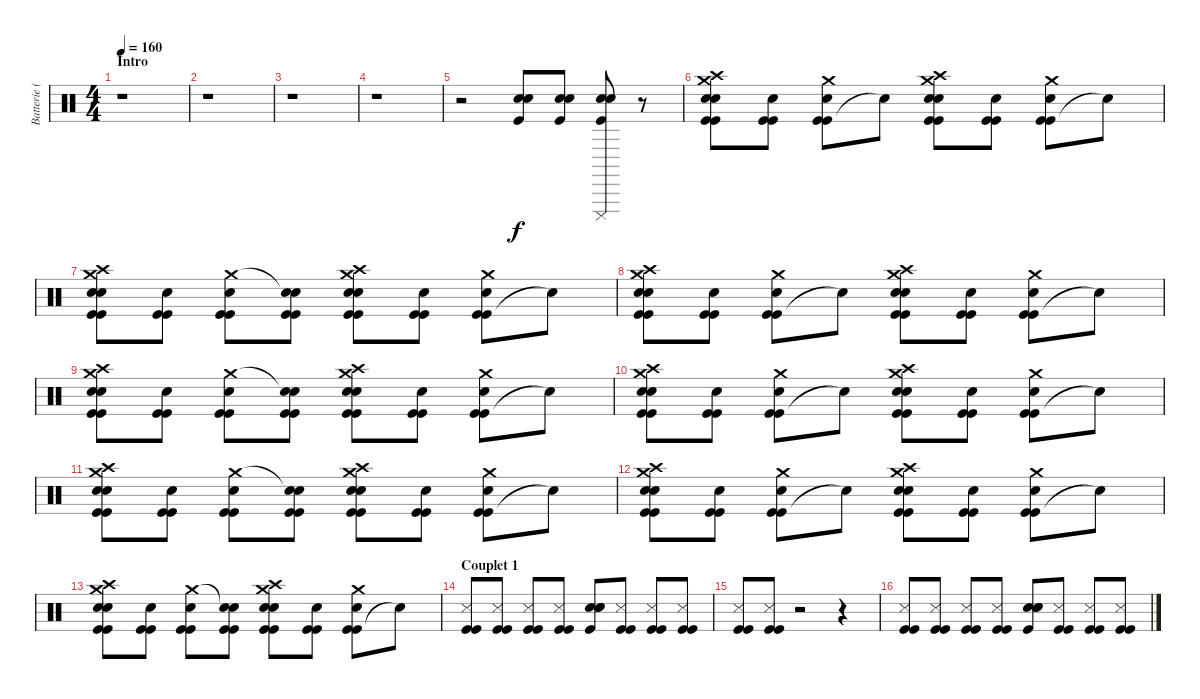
\track ("Batterie ( Dom )" "Batterie (") {instrument percussion}
\staff {score}
\articulation defaults
\ts (4 4)
\section ("" "Intro")
\tempo 160
\clef neutral
\ks c
r.1{dy f} |
r.1 |
r.1 |
r.1 |
r.2 ("Kick (hit)" "Snare (hit) 2" "Snare (hit) 2").8 ("Kick (hit)" "Electric Snare (hit)" "Electric Snare (hit)").8 ("Kick (hit)" "Snare (hit) 2" "Snare (hit) 2" "Cuica (mute)").8 r.8 |
("Kick (hit)" "Kick (hit)" "Electric Snare (hit)" "Electric Snare (hit)" "Crash high (hit)" "Crash medium (hit)").8 ("Kick (hit)" "Kick (hit)" "Snare (hit) 2").8 ("Kick (hit)" "Kick (hit)" "Snare (hit) 2" "Crash medium (hit)").8 "Snare (hit)"{t}.8 ("Kick (hit)" "Kick (hit)" "Electric Snare (hit)" "Electric Snare (hit)" "Crash high (hit)" "Crash medium (hit)").8 ("Kick (hit)" "Kick (hit)" "Snare (hit) 2").8 ("Kick (hit)" "Kick (hit)" "Snare (hit) 2" "Crash medium (hit)").8 "Snare (hit)"{t}.8 |
("Kick (hit)" "Kick (hit)" "Electric Snare (hit)" "Electric Snare (hit)" "Crash high (hit)" "Crash medium (hit)").8 ("Kick (hit)" "Kick (hit)" "Snare (hit) 2").8 ("Kick (hit)" "Kick (hit)" "Snare (hit) 2" "Crash medium (hit)").8 ("Kick (hit)" "Kick (hit)" "Snare (hit) 2" "Snare (hit)"{t}).8 ("Kick (hit)" "Kick (hit)" "Electric Snare (hit)" "Electric Snare (hit)" "Crash high (hit)" "Crash medium (hit)").8 ("Kick (hit)" "Kick (hit)" "Snare (hit) 2").8 ("Kick (hit)" "Kick (hit)" "Snare (hit) 2" "Crash medium (hit)").8 "Snare (hit)"{t}.8 |
("Kick (hit)" "Kick (hit)" "Electric Snare (hit)" "Electric Snare (hit)" "Crash high (hit)" "Crash medium (hit)").8 ("Kick (hit)" "Kick (hit)" "Snare (hit) 2").8 ("Kick (hit)" "Kick (hit)" "Snare (hit) 2" "Crash medium (hit)").8 "Snare (hit)"{t}.8 ("Kick (hit)" "Kick (hit)" "Electric Snare (hit)" "Electric Snare (hit)" "Crash high (hit)" "Crash medium (hit)").8 ("Kick (hit)" "Kick (hit)" "Snare (hit) 2").8 ("Kick (hit)" "Kick (hit)" "Snare (hit) 2" "Crash medium (hit)").8 "Snare (hit)"{t}.8 |
("Kick (hit)" "Kick (hit)" "Electric Snare (hit)" "Electric Snare (hit)" "Crash high (hit)" "Crash medium (hit)").8 ("Kick (hit)" "Kick (hit)" "Snare (hit) 2").8 ("Kick (hit)" "Kick (hit)" "Snare (hit) 2" "Crash medium (hit)").8 ("Kick (hit)" "Kick (hit)" "Snare (hit) 2" "Snare (hit)"{t}).8 ("Kick (hit)" "Kick (hit)" "Electric Snare (hit)" "Electric Snare (hit)" "Crash high (hit)" "Crash medium (hit)").8 ("Kick (hit)" "Kick (hit)" "Snare (hit) 2").8 ("Kick (hit)" "Kick (hit)" "Snare (hit) 2" "Crash medium (hit)").8 "Snare (hit)"{t}.8 |
("Kick (hit)" "Kick (hit)" "Electric Snare (hit)" "Electric Snare (hit)" "Crash high (hit)" "Crash medium (hit)").8 ("Kick (hit)" "Kick (hit)" "Snare (hit) 2").8 ("Kick (hit)" "Kick (hit)" "Snare (hit) 2" "Crash medium (hit)").8 "Snare (hit)"{t}.8 ("Kick (hit)" "Kick (hit)" "Electric Snare (hit)" "Electric Snare (hit)" "Crash high (hit)" "Crash medium (hit)").8 ("Kick (hit)" "Kick (hit)" "Snare (hit) 2").8 ("Kick (hit)" "Kick (hit)" "Snare (hit) 2" "Crash medium (hit)").8 "Snare (hit)"{t}.8 |
("Kick (hit)" "Kick (hit)" "Electric Snare (hit)" "Electric Snare (hit)" "Crash high (hit)" "Crash medium (hit)").8 ("Kick (hit)" "Kick (hit)" "Snare (hit) 2").8 ("Kick (hit)" "Kick (hit)" "Snare (hit) 2" "Crash medium (hit)").8 ("Kick (hit)" "Kick (hit)" "Snare (hit) 2" "Snare (hit)"{t}).8 ("Kick (hit)" "Kick (hit)" "Electric Snare (hit)" "Electric Snare (hit)" "Crash high (hit)" "Crash medium (hit)").8 ("Kick (hit)" "Kick (hit)" "Snare (hit) 2").8 ("Kick (hit)" "Kick (hit)" "Snare (hit) 2" "Crash medium (hit)").8 "Snare (hit)"{t}.8 |
("Kick (hit)" "Kick (hit)" "Electric Snare (hit)" "Electric Snare (hit)" "Crash high (hit)" "Crash medium (hit)").8 ("Kick (hit)" "Kick (hit)" "Snare (hit) 2").8 ("Kick (hit)" "Kick (hit)" "Snare (hit) 2" "Crash medium (hit)").8 "Snare (hit)"{t}.8 ("Kick (hit)" "Kick (hit)" "Electric Snare (hit)" "Electric Snare (hit)" "Crash high (hit)" "Crash medium (hit)").8 ("Kick (hit)" "Kick (hit)" "Snare (hit) 2").8 ("Kick (hit)" "Kick (hit)" "Snare (hit) 2" "Crash medium (hit)").8 "Snare (hit)"{t}.8 |
("Kick (hit)" "Kick (hit)" "Electric Snare (hit)" "Electric Snare (hit)" "Crash high (hit)" "Crash medium (hit)").8 ("Kick (hit)" "Kick (hit)" "Snare (hit) 2").8 ("Kick (hit)" "Kick (hit)" "Snare (hit) 2" "Crash medium (hit)").8 ("Kick (hit)" "Kick (hit)" "Snare (hit) 2" "Snare (hit)"{t}).8 ("Kick (hit)" "Kick (hit)" "Electric Snare (hit)" "Electric Snare (hit)" "Crash high (hit)" "Crash medium (hit)").8 ("Kick (hit)" "Kick (hit)" "Snare (hit) 2").8 ("Kick (hit)" "Kick (hit)" "Snare (hit) 2" "Crash medium (hit)").8 "Snare (hit)"{t}.8 |
\section ("" "Couplet 1")
("Kick (hit)" "Kick (hit)" "Snare (side stick) 3").8 ("Kick (hit)" "Kick (hit)" "Snare (side stick) 3").8 ("Kick (hit)" "Kick (hit)" "Snare (side stick) 3").8 ("Kick (hit)" "Kick (hit)" "Snare (side stick) 3").8 ("Kick (hit)" "Electric Snare (hit)" "Electric Snare (hit)" "Electric Snare (hit)").8 ("Kick (hit)" "Kick (hit)" "Snare (side stick) 3").8 ("Kick (hit)" "Kick (hit)" "Snare (side stick) 3").8 ("Kick (hit)" "Kick (hit)" "Snare (side stick) 3").8 |
("Kick (hit)" "Kick (hit)" "Snare (side stick) 3").8 ("Kick (hit)" "Kick (hit)" "Snare (side stick) 3").8 r.2 r.4 |
("Kick (hit)" "Kick (hit)" "Snare (side stick) 3").8 ("Kick (hit)" "Kick (hit)" "Snare (side stick) 3").8 ("Kick (hit)" "Kick (hit)" "Snare (side stick) 3").8 ("Kick (hit)" "Kick (hit)" "Snare (side stick) 3").8 ("Kick (hit)" "Electric Snare (hit)" "Electric Snare (hit)" "Electric Snare (hit)").8 ("Kick (hit)" "Kick (hit)" "Snare (side stick) 3").8 ("Kick (hit)" "Kick (hit)" "Snare (side stick) 3").8 ("Kick (hit)" "Kick (hit)" "Snare (side stick) 3").8
